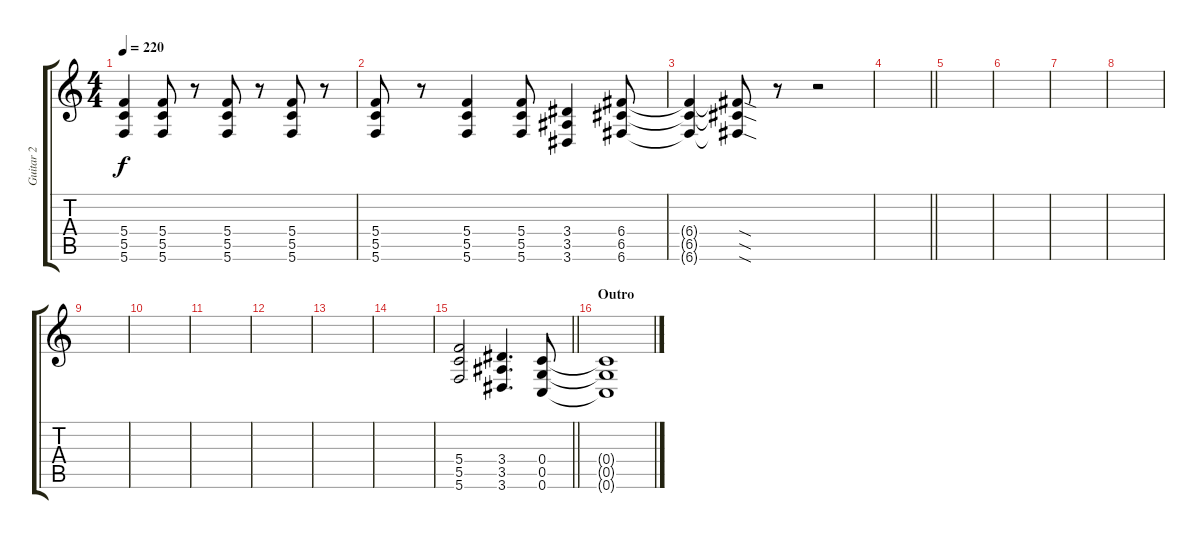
\track ("Guitar 2" "Guitar 2") {instrument overdrivenguitar}
\staff {score tabs}
\tuning (D4 A3 F3 C3 G2 C2) {hide}
\ts (4 4)
\tempo 220
\clef g2
\ks c
(5.4{t} 5.5{t} 5.6{t}).4{dy f} (5.4 5.5 5.6).8 r.8 (5.4 5.5 5.6).8 r.8 (5.4 5.5 5.6).8 r.8 |
(5.4 5.5 5.6).8 r.8 (5.4 5.5 5.6).4 (5.4 5.5 5.6).8 (3.4 3.5 3.6).4 (6.4 6.5 6.6).8 |
(6.4{t} 6.5{t} 6.6{t}).4 (6.4{sod t} 6.5{sod t} 6.6{sod t}).8 r.8 r.2 |
\barLineRight lightlight
|
|
|
|
|
|
|
|
|
|
|
\barLineRight lightlight
(5.4 5.5 5.6).2 (3.4 3.5 3.6).4{d} (0.4 0.5 0.6).8 |
\section ("" "Outro")
(0.4{t} 0.5{t} 0.6{t}).1
